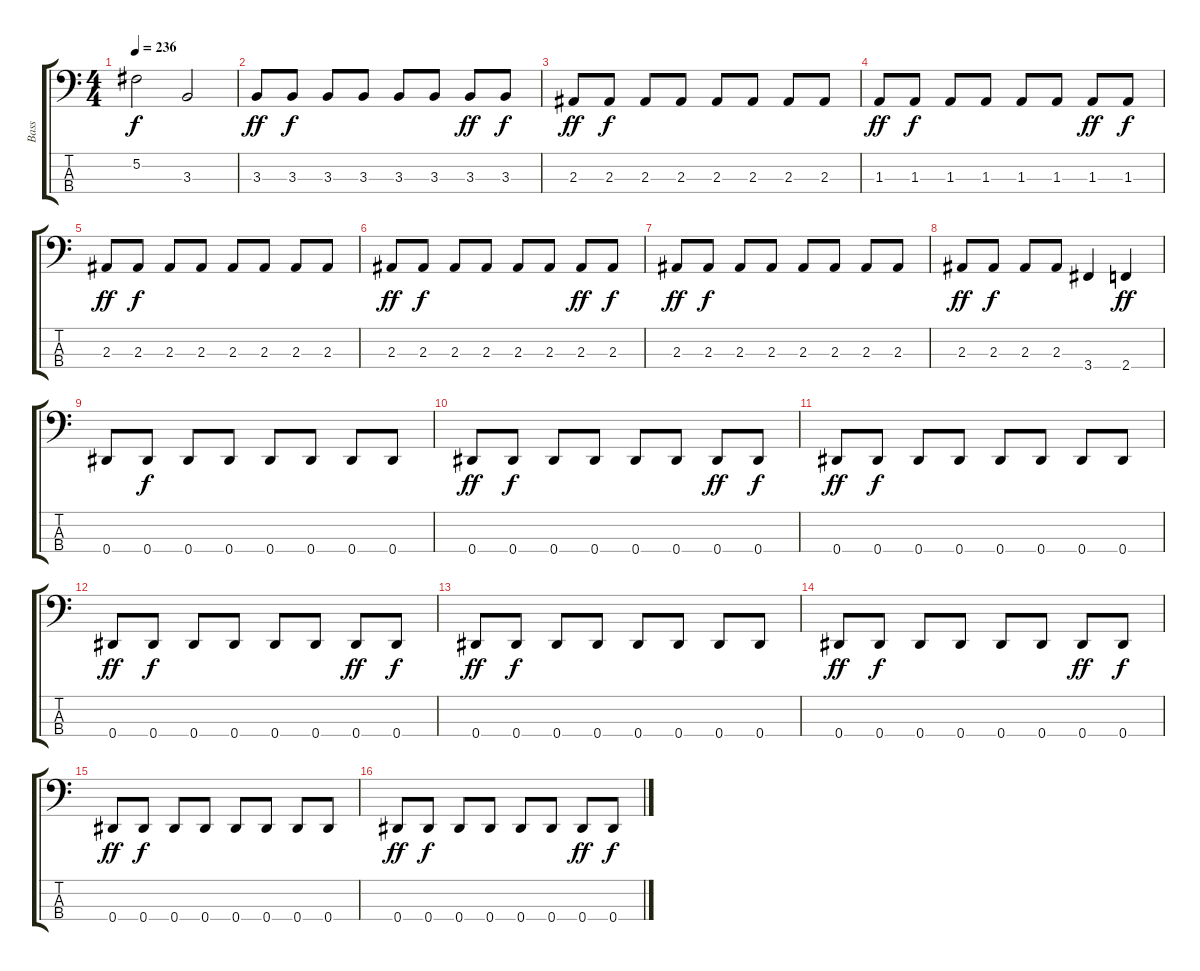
\track ("Bass" "Bass") {instrument electricbasspick}
\staff {score tabs}
\tuning (Gb2 Db2 Ab1 Eb1) {hide}
\ts (4 4)
\tempo 236
\clef f4
\ks c
5.2.2{dy f} 3.3.2 |
3.3.8{dy ff} 3.3.8{dy f} 3.3.8 3.3.8 3.3.8 3.3.8 3.3.8{dy ff} 3.3.8{dy f} |
2.3.8{dy ff} 2.3.8{dy f} 2.3.8 2.3.8 2.3.8 2.3.8 2.3.8 2.3.8 |
1.3.8{dy ff} 1.3.8{dy f} 1.3.8 1.3.8 1.3.8 1.3.8 1.3.8{dy ff} 1.3.8{dy f} |
2.3.8{dy ff} 2.3.8{dy f} 2.3.8 2.3.8 2.3.8 2.3.8 2.3.8 2.3.8 |
2.3.8{dy ff} 2.3.8{dy f} 2.3.8 2.3.8 2.3.8 2.3.8 2.3.8{dy ff} 2.3.8{dy f} |
2.3.8{dy ff} 2.3.8{dy f} 2.3.8 2.3.8 2.3.8 2.3.8 2.3.8 2.3.8 |
2.3.8{dy ff} 2.3.8{dy f} 2.3.8 2.3.8 3.4.4 2.4.4{dy ff} |
0.4.8 0.4.8{dy f} 0.4.8 0.4.8 0.4.8 0.4.8 0.4.8 0.4.8 |
0.4.8{dy ff} 0.4.8{dy f} 0.4.8 0.4.8 0.4.8 0.4.8 0.4.8{dy ff} 0.4.8{dy f} |
0.4.8{dy ff} 0.4.8{dy f} 0.4.8 0.4.8 0.4.8 0.4.8 0.4.8 0.4.8 |
0.4.8{dy ff} 0.4.8{dy f} 0.4.8 0.4.8 0.4.8 0.4.8 0.4.8{dy ff} 0.4.8{dy f} |
0.4.8{dy ff} 0.4.8{dy f} 0.4.8 0.4.8 0.4.8 0.4.8 0.4.8 0.4.8 |
0.4.8{dy ff} 0.4.8{dy f} 0.4.8 0.4.8 0.4.8 0.4.8 0.4.8{dy ff} 0.4.8{dy f} |
0.4.8{dy ff} 0.4.8{dy f} 0.4.8 0.4.8 0.4.8 0.4.8 0.4.8 0.4.8 |
0.4.8{dy ff} 0.4.8{dy f} 0.4.8 0.4.8 0.4.8 0.4.8 0.4.8{dy ff} 0.4.8{dy f}
